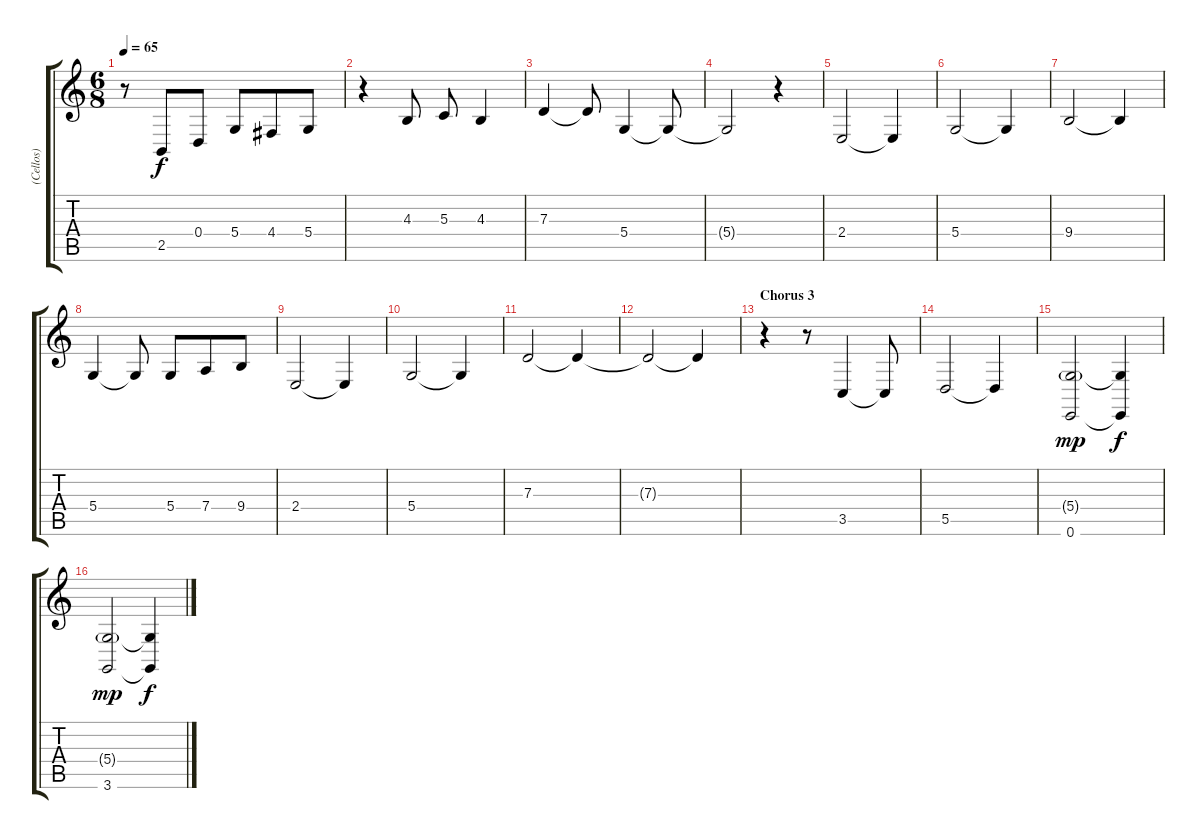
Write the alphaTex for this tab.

\track ("(Cellos)" "(Cellos)") {instrument stringensemble1}
\staff {score tabs}
\tuning (E4 B3 G3 D3 A2 E2) {hide}
\ts (6 8)
\tempo 65
\clef g2
\ks c
r.8{dy f} 2.5.8 0.4.8 5.4.8 4.4.8 5.4.8 |
r.4 4.3.8 5.3.8 4.3.4 |
7.3.4 7.3{t}.8 5.4.4 5.4{t}.8 |
5.4{t}.2 r.4 |
2.4.2 2.4{t}.4 |
5.4.2 5.4{t}.4 |
9.4.2 9.4{t}.4 |
5.4.4 5.4{t}.8 5.4.8 7.4.8 9.4.8 |
2.4.2 2.4{t}.4 |
5.4.2 5.4{t}.4 |
7.3.2 7.3{t}.4 |
7.3{t}.2 7.3{t}.4 |
\section ("" "Chorus 3")
r.4 r.8 3.5.4 3.5{t}.8 |
5.5.2 5.5{t}.4 |
(5.4{g} 0.6).2{dy mp} (5.4{t} 0.6{t}).4{dy f} |
(5.4{g} 3.6).2{dy mp} (5.4{t} 3.6{t}).4{dy f}
